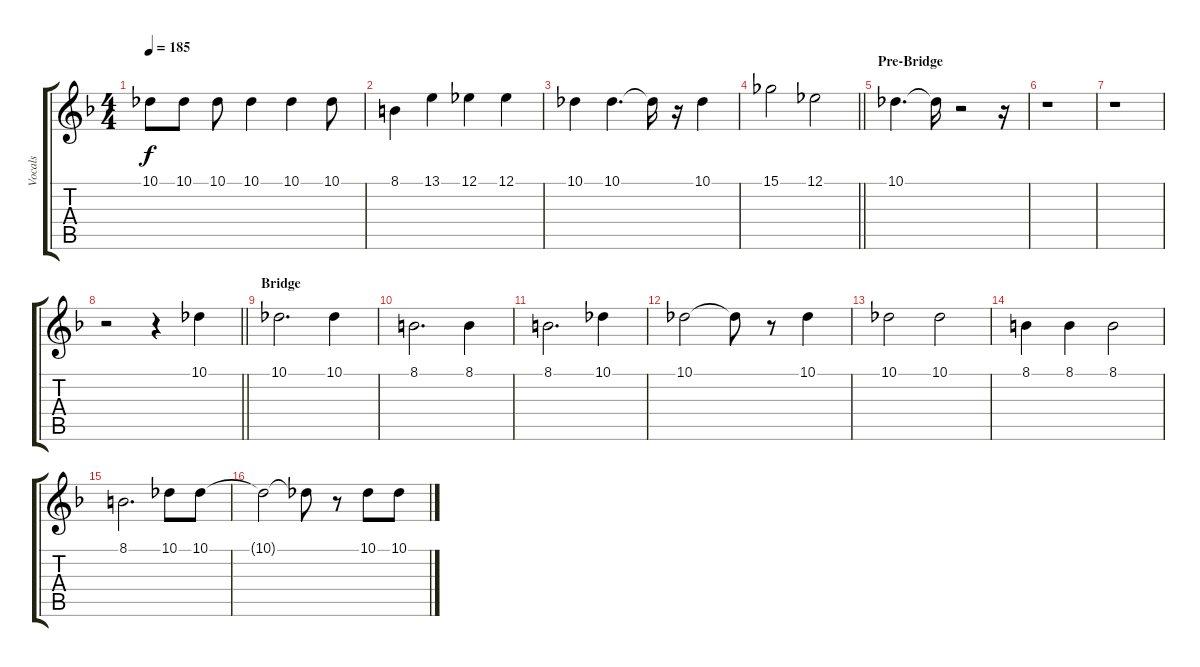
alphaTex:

\track ("Vocals" "Vocals") {instrument oboe}
\staff {score tabs}
\tuning (Eb4 Bb3 Gb3 Db3 Ab2 Eb2) {hide}
\ts (4 4)
\tempo 185
\clef g2
\ks f
10.1.8{dy f} 10.1.8 10.1.8 10.1.4 10.1.4 10.1.8 |
8.1.4 13.1.4 12.1.4 12.1.4 |
10.1.4 10.1.4{d} 10.1{t}.16 r.16 10.1.4 |
\barLineRight lightlight
15.1.2 12.1.2 |
\section ("" "Pre-Bridge")
10.1.4{d} 10.1{t}.16 r.2 r.16 |
r.1 |
r.1 |
\barLineRight lightlight
r.2 r.4 10.1.4 |
\section ("" "Bridge")
10.1.2{d} 10.1.4 |
8.1.2{d} 8.1.4 |
8.1.2{d} 10.1.4 |
10.1.2 10.1{t}.8 r.8 10.1.4 |
10.1.2 10.1.2 |
8.1.4 8.1.4 8.1.2 |
8.1.2{d} 10.1.8 10.1.8 |
10.1{t}.2 10.1{t}.8 r.8 10.1.8 10.1.8
